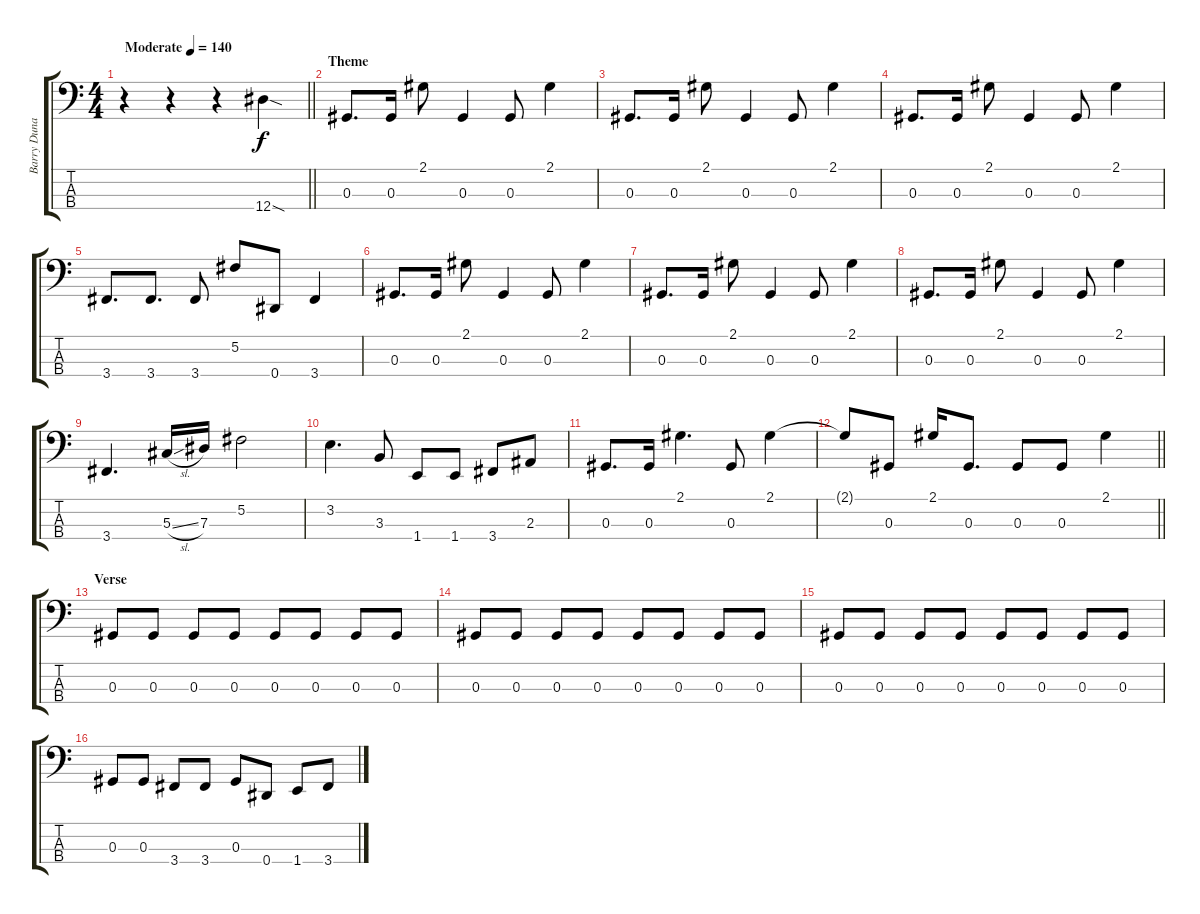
\track ("Barry Dunaway" "Barry Duna") {instrument electricbassfinger}
\staff {score tabs}
\tuning (Gb2 Db2 Ab1 Eb1) {hide}
\ts (4 4)
\tempo (140 "Moderate")
\clef f4
\barLineRight lightlight
\ks c
r.4{dy f instrument electricbassfinger} r.4 r.4 12.4{sod}.4 |
\section ("" "Theme")
0.3.8{d} 0.3.16 2.1.8 0.3.4 0.3.8 2.1.4 |
0.3.8{d} 0.3.16 2.1.8 0.3.4 0.3.8 2.1.4 |
0.3.8{d} 0.3.16 2.1.8 0.3.4 0.3.8 2.1.4 |
3.4.8{d} 3.4.8{d} 3.4.8 5.2.8 0.4.8 3.4.4 |
0.3.8{d} 0.3.16 2.1.8 0.3.4 0.3.8 2.1.4 |
0.3.8{d} 0.3.16 2.1.8 0.3.4 0.3.8 2.1.4 |
0.3.8{d} 0.3.16 2.1.8 0.3.4 0.3.8 2.1.4 |
3.4.4{d} 5.3{sl}.16 7.3.16 5.2.2 |
3.2.4{d} 3.3.8 1.4.8 1.4.8 3.4.8 2.3.8 |
0.3.8{d} 0.3.16 2.1.4{d} 0.3.8 2.1.4 |
\barLineRight lightlight
2.1{t}.8 0.3.8 2.1.16 0.3.8{d} 0.3.8 0.3.8 2.1.4 |
\section ("" "Verse")
0.3.8 0.3.8 0.3.8 0.3.8 0.3.8 0.3.8 0.3.8 0.3.8 |
0.3.8 0.3.8 0.3.8 0.3.8 0.3.8 0.3.8 0.3.8 0.3.8 |
0.3.8 0.3.8 0.3.8 0.3.8 0.3.8 0.3.8 0.3.8 0.3.8 |
0.3.8 0.3.8 3.4.8 3.4.8 0.3.8 0.4.8 1.4.8 3.4.8
